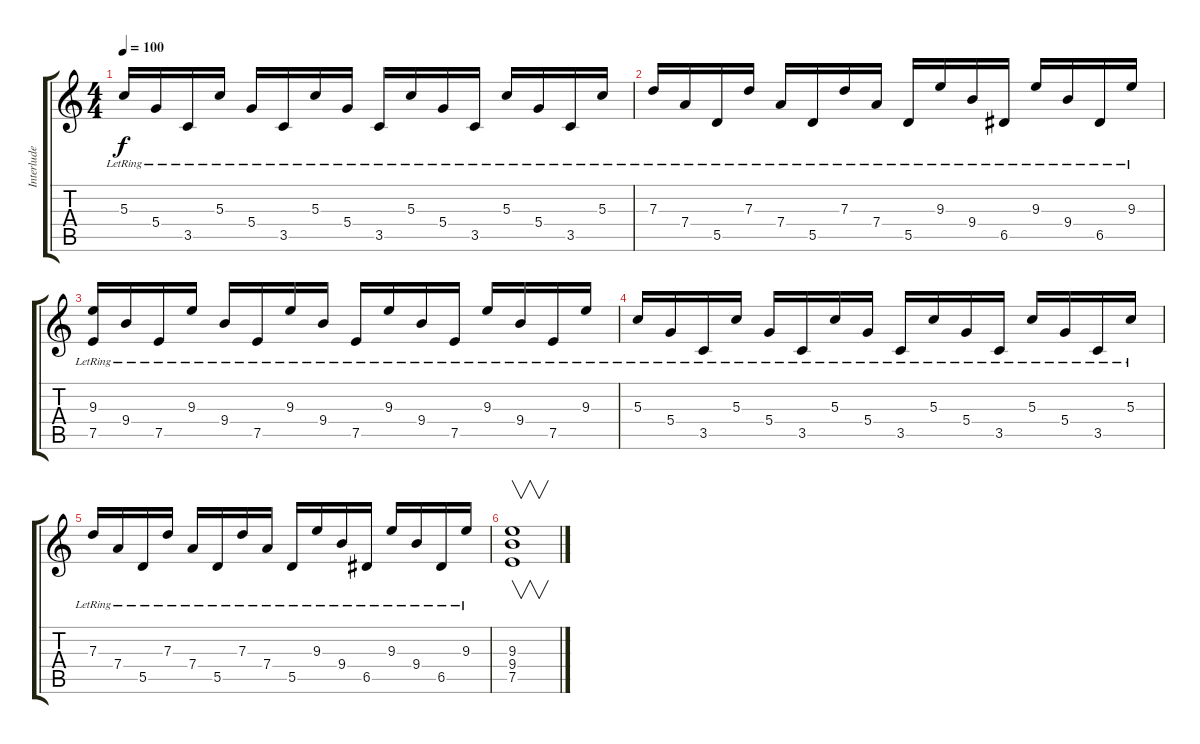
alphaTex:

\track ("Interlude" "Interlude") {instrument overdrivenguitar}
\staff {score tabs}
\tuning (E4 B3 G3 D3 A2 E2) {hide}
\ts (4 4)
\tempo 100
\clef g2
\ks c
5.3{lr}.16{dy f} 5.4{lr}.16 3.5{lr}.16 5.3{lr}.16 5.4{lr}.16 3.5{lr}.16 5.3{lr}.16 5.4{lr}.16 3.5{lr}.16 5.3{lr}.16 5.4{lr}.16 3.5{lr}.16 5.3{lr}.16 5.4{lr}.16 3.5{lr}.16 5.3{lr}.16 |
7.3{lr}.16 7.4{lr}.16 5.5{lr}.16 7.3{lr}.16 7.4{lr}.16 5.5{lr}.16 7.3{lr}.16 7.4{lr}.16 5.5{lr}.16 9.3{lr}.16 9.4{lr}.16 6.5{lr}.16 9.3{lr}.16 9.4{lr}.16 6.5{lr}.16 9.3{lr}.16 |
(9.3{lr} 7.5{lr}).16 9.4{lr}.16 7.5{lr}.16 9.3{lr}.16 9.4{lr}.16 7.5{lr}.16 9.3{lr}.16 9.4{lr}.16 7.5{lr}.16 9.3{lr}.16 9.4{lr}.16 7.5{lr}.16 9.3{lr}.16 9.4{lr}.16 7.5{lr}.16 9.3{lr}.16 |
5.3{lr}.16 5.4{lr}.16 3.5{lr}.16 5.3{lr}.16 5.4{lr}.16 3.5{lr}.16 5.3{lr}.16 5.4{lr}.16 3.5{lr}.16 5.3{lr}.16 5.4{lr}.16 3.5{lr}.16 5.3{lr}.16 5.4{lr}.16 3.5{lr}.16 5.3{lr}.16 |
7.3{lr}.16 7.4{lr}.16 5.5{lr}.16 7.3{lr}.16 7.4{lr}.16 5.5{lr}.16 7.3{lr}.16 7.4{lr}.16 5.5{lr}.16 9.3{lr}.16 9.4{lr}.16 6.5{lr}.16 9.3{lr}.16 9.4{lr}.16 6.5{lr}.16 9.3{lr}.16 |
(9.3 9.4 7.5).1{v}
